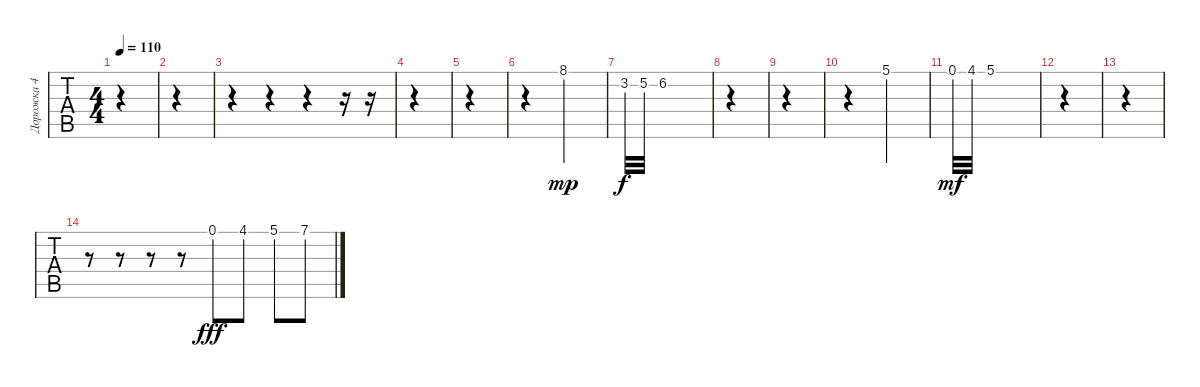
\track ("Дорожка 4" "Дорожка 4") {instrument acousticguitarsteel}
\staff {tabs}
\tuning (E4 B3 G3 D3 A2 E2) {hide}
\ts (4 4)
\tempo 110
\clef g2
\ks c
r.4{dy mp instrument reversecymbal} |
|
r.4 r.4 r.4 r.16{instrument taikodrum} r.16 |
|
|
r.4 8.1.2{instrument reversecymbal} |
3.2.32{dy f instrument taikodrum} 5.2.32 6.2.1 |
|
|
r.4 5.1.2{instrument reversecymbal} |
0.1.32{dy mf instrument taikodrum} 4.1.32 5.1.1 |
|
|
r.8 r.8 r.8 r.8 0.1.8{dy fff} 4.1.8 5.1.8 7.1.8
